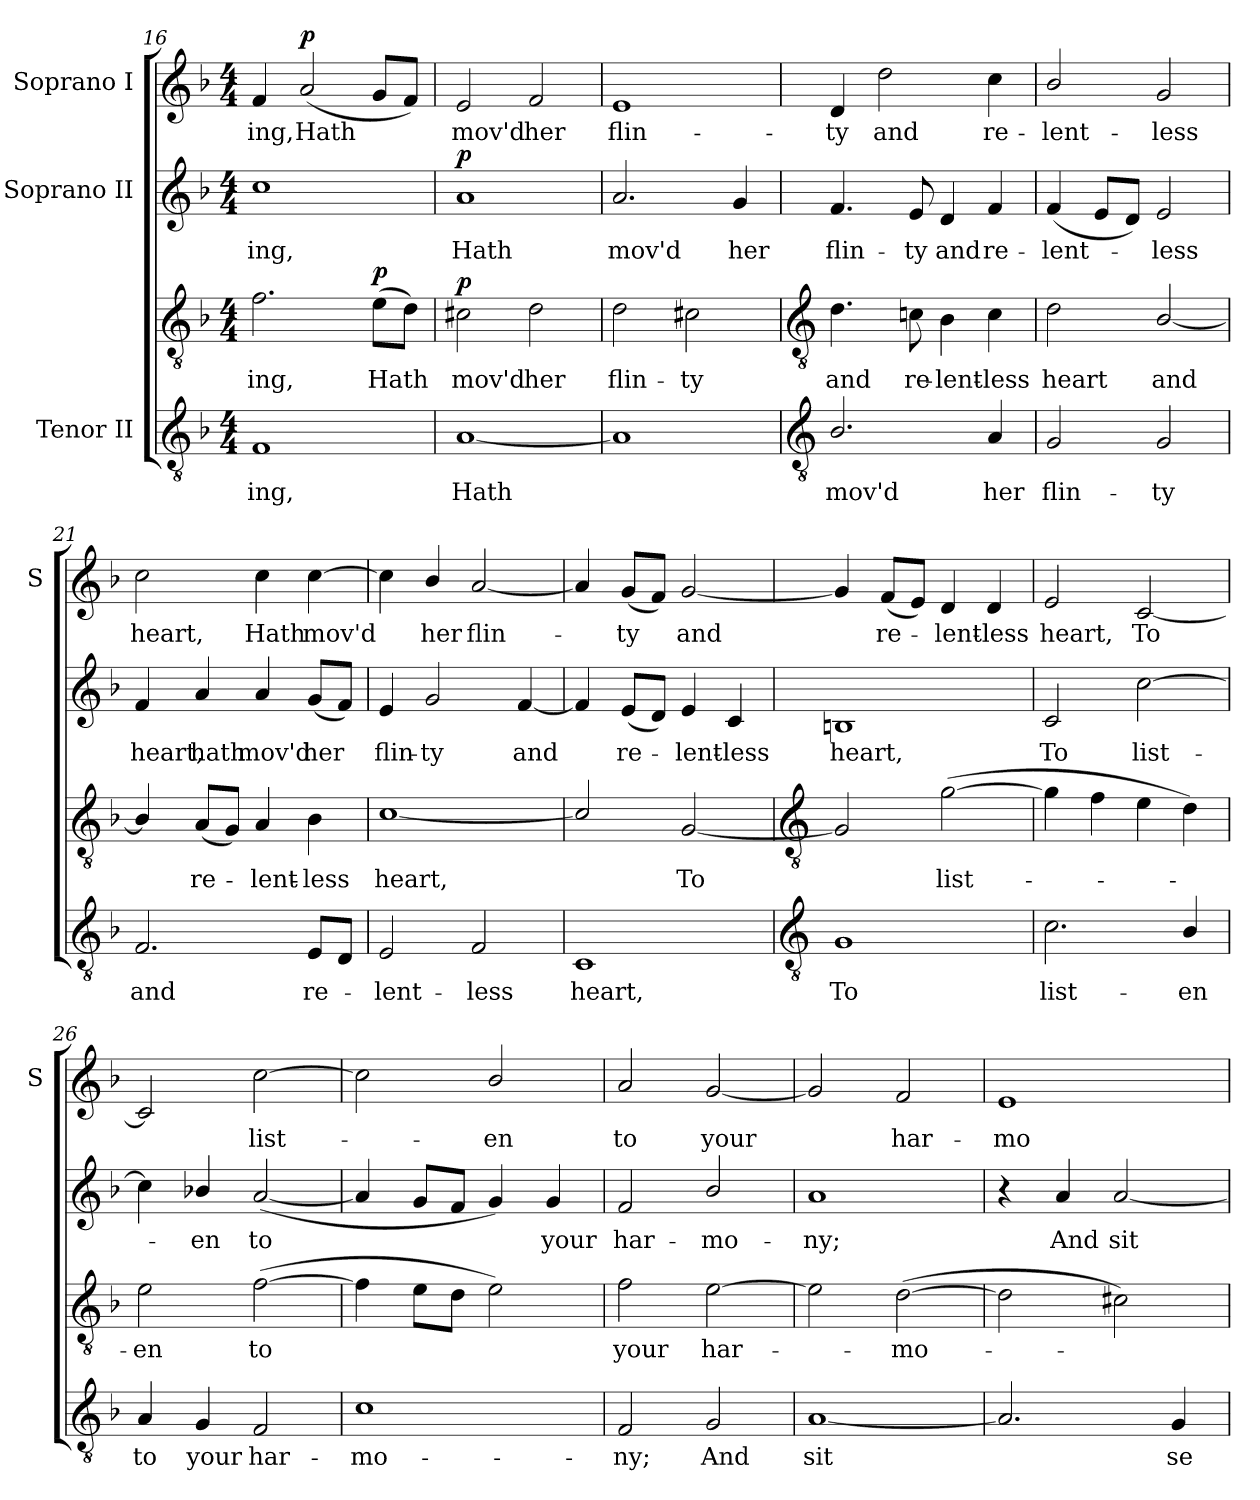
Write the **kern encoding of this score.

**kern	**text	**kern	**text	**dynam	**kern	**text	**dynam	**kern	**text	**dynam
*part3	*part3	*part3	*part3	*part3	*part2	*part2	*part2	*part1	*part1	*part1
*staff4	*staff4	*staff3	*staff3	*staff3/4	*staff2	*staff2	*staff2	*staff1	*staff1	*staff1
*I"Tenor II	*	*	*	*	*I"Soprano II	*	*	*I"Soprano I	*	*
*	*	*	*	*	*	*	*	*I'S	*	*
*clefGv2	*	*clefGv2	*	*	*clefG2	*	*	*clefG2	*	*
*k[b-]	*	*k[b-]	*	*	*k[b-]	*	*	*k[b-]	*	*
*F:	*	*F:	*	*	*F:	*	*	*F:	*	*
*M4/4	*	*M4/4	*	*	*M4/4	*	*	*M4/4	*	*
=16	=16	=16	=16	=16	=16	=16	=16	=16	=16	=16
!	!LO:LY:b	!	!LO:LY:b	!	!	!LO:LY:b	!	!	!LO:LY:b	!
1F	ing,	2.f	-ing,	.	1cc	-ing,	.	4f	ing,	.
!	!	!	!	!	!	!	!	!	!LO:LY:b	!LO:DY:b
.	.	.	.	.	.	.	.	(<2a	Hath	p
!	!	!	!LO:LY:b	!LO:DY:b	!	!	!	!	!	!
.	.	(>8eL	Hath	p	.	.	.	8gL	.	.
.	.	8dJ)	.	.	.	.	.	8fJ)	.	.
=17	=17	=17	=17	=17	=17	=17	=17	=17	=17	=17
!	!LO:LY:b	!	!LO:LY:b	!LO:DY:b=2	!	!LO:LY:b	!LO:DY:b	!	!LO:LY:b	!
[1A	Hath	2c#X	mov'd	p	1a	Hath	p	2e	mov'd	.
!	!	!	!LO:LY:b	!	!	!	!	!	!LO:LY:b	!
.	.	2d	her	.	.	.	.	2f	her	.
=18	=18	=18	=18	=18	=18	=18	=18	=18	=18	=18
!	!	!	!LO:LY:b	!	!	!LO:LY:b	!	!	!LO:LY:b	!
1A]	.	2d	flin-	.	2.a	mov'd	.	1e	flin-	.
!	!	!	!LO:LY:b	!	!	!	!	!	!	!
.	.	2c#X	-ty	.	.	.	.	.	.	.
!	!	!	!	!	!	!LO:LY:b	!	!	!	!
.	.	.	.	.	4g	her	.	.	.	.
!!LO:LB:g=z
=19	=19	=19	=19	=19	=19	=19	=19	=19	=19	=19
*clefGv2	*	*clefGv2	*	*	*	*	*	*	*	*
!	!LO:LY:b	!	!LO:LY:b	!	!	!LO:LY:b	!	!	!LO:LY:b	!
2.B-/	mov'd	4.d	and	.	4.f	flin-	.	4d	-ty	.
!	!	!	!	!	!	!	!	!	!LO:LY:b	!
.	.	.	.	.	.	.	.	2dd	and	.
!	!	!	!LO:LY:b	!	!	!LO:LY:b	!	!	!	!
.	.	8cn\	re-	.	8e	-ty	.	.	.	.
!	!	!	!LO:LY:b	!	!	!LO:LY:b	!	!	!	!
.	.	4B-	-lent-	.	4d	and	.	.	.	.
!	!LO:LY:b	!	!LO:LY:b	!	!	!LO:LY:b	!	!	!LO:LY:b	!
4A/	her	4c	-less	.	4f	re-	.	4cc	re-	.
=20	=20	=20	=20	=20	=20	=20	=20	=20	=20	=20
!	!LO:LY:b	!	!LO:LY:b	!	!	!LO:LY:b	!	!	!LO:LY:b	!
2G	flin-	2d	heart	.	(<4f	-lent-	.	2b-/	-lent-	.
.	.	.	.	.	8eL	.	.	.	.	.
.	.	.	.	.	8dJ)	.	.	.	.	.
!	!LO:LY:b	!	!LO:LY:b	!	!	!LO:LY:b	!	!	!LO:LY:b	!
2G	-ty	[2B-/	and	.	2e	less	.	2g	-less	.
=21	=21	=21	=21	=21	=21	=21	=21	=21	=21	=21
!	!LO:LY:b	!	!	!	!	!LO:LY:b	!	!	!LO:LY:b	!
2.F	and	4B-/]	.	.	4f	heart,	.	2cc	heart,	.
!	!	!	!LO:LY:b	!	!	!LO:LY:b	!	!	!	!
.	.	(<8AL	re-	.	4a	hath	.	.	.	.
.	.	8GJ)	.	.	.	.	.	.	.	.
!	!	!	!LO:LY:b	!	!	!LO:LY:b	!	!	!LO:LY:b	!
.	.	4A	lent-	.	4a	mov'd	.	4cc	Hath	.
!	!LO:LY:b	!	!LO:LY:b	!	!	!LO:LY:b	!	!	!LO:LY:b	!
8EL	re-	4B-	-less	.	(<8gL	her	.	[4cc	mov'd	.
8DJ	.	.	.	.	8fJ)	.	.	.	.	.
=22	=22	=22	=22	=22	=22	=22	=22	=22	=22	=22
!	!LO:LY:b	!	!LO:LY:b	!	!	!LO:LY:b	!	!	!	!
2E	lent-	[1c/	heart,	.	4e	flin-	.	4cc]	.	.
!	!	!	!	!	!	!LO:LY:b	!	!	!LO:LY:b	!
.	.	.	.	.	2g	-ty	.	4b-/	her	.
!	!LO:LY:b	!	!	!	!	!	!	!	!LO:LY:b	!
2F	-less	.	.	.	.	.	.	[2a	flin-	.
!	!	!	!	!	!	!LO:LY:b	!	!	!	!
.	.	.	.	.	[4f	and	.	.	.	.
=23	=23	=23	=23	=23	=23	=23	=23	=23	=23	=23
!	!LO:LY:b	!	!	!	!	!	!	!	!	!
1C	heart,	2c/]	.	.	4f]	.	.	4a]	.	.
!	!	!	!	!	!	!LO:LY:b	!	!	!LO:LY:b	!
.	.	.	.	.	(<8eL	re-	.	(<8gL	ty	.
.	.	.	.	.	8dJ)	.	.	8fJ)	.	.
!	!	!	!LO:LY:b	!	!	!LO:LY:b	!	!	!LO:LY:b	!
.	.	[2G	To	.	4e	lent-	.	[2g	and	.
!	!	!	!	!	!	!LO:LY:b	!	!	!	!
.	.	.	.	.	4c	-less	.	.	.	.
!!LO:LB:g=z
=24	=24	=24	=24	=24	=24	=24	=24	=24	=24	=24
*clefGv2	*	*clefGv2	*	*	*	*	*	*	*	*
!	!LO:LY:b	!	!	!	!	!LO:LY:b	!	!	!	!
1G	To	2G]	.	.	1Bn	heart,	.	4g]	.	.
!	!	!	!	!	!	!	!	!	!LO:LY:b	!
.	.	.	.	.	.	.	.	(<8fL	re-	.
.	.	.	.	.	.	.	.	8eJ)	.	.
!	!	!	!LO:LY:b	!	!	!	!	!	!LO:LY:b	!
.	.	(>[2g	list-	.	.	.	.	4d	lent-	.
!	!	!	!	!	!	!	!	!	!LO:LY:b	!
.	.	.	.	.	.	.	.	4d	-less	.
=25	=25	=25	=25	=25	=25	=25	=25	=25	=25	=25
!	!LO:LY:b	!	!	!	!	!LO:LY:b	!	!	!LO:LY:b	!
2.c	list-	4g]	.	.	2c	To	.	2e	heart,	.
.	.	4f	.	.	.	.	.	.	.	.
!	!	!	!	!	!	!LO:LY:b	!	!	!LO:LY:b	!
.	.	4e	.	.	[2cc	list-	.	[2c	To	.
!	!LO:LY:b	!	!	!	!	!	!	!	!	!
4B-/	-en	4d)	.	.	.	.	.	.	.	.
=26	=26	=26	=26	=26	=26	=26	=26	=26	=26	=26
!	!LO:LY:b	!	!LO:LY:b	!	!	!	!	!	!	!
4A	to	2e	en	.	4cc]	.	.	2c]	.	.
!	!LO:LY:b	!	!	!	!	!LO:LY:b	!	!	!	!
4G	your	.	.	.	4b-X/	en	.	.	.	.
!	!LO:LY:b	!	!LO:LY:b	!	!	!LO:LY:b	!	!	!LO:LY:b	!
2F	har-	(>[2f	to	.	(<[2a	to	.	[2cc	list-	.
=27	=27	=27	=27	=27	=27	=27	=27	=27	=27	=27
!	!LO:LY:b	!	!	!	!	!	!	!	!	!
1c	-mo-	4f]	.	.	4a]	.	.	2cc]	.	.
.	.	8eL	.	.	8gL	.	.	.	.	.
.	.	8dJ	.	.	8fJ	.	.	.	.	.
!	!	!	!	!	!	!	!	!	!LO:LY:b	!
.	.	2e)	.	.	4g)	.	.	2b-/	en	.
!	!	!	!	!	!	!LO:LY:b	!	!	!	!
.	.	.	.	.	4g	your	.	.	.	.
=28	=28	=28	=28	=28	=28	=28	=28	=28	=28	=28
!	!LO:LY:b	!	!LO:LY:b	!	!	!LO:LY:b	!	!	!LO:LY:b	!
2F	ny;	2f	-your	.	2f	har-	.	2a	to	.
!	!LO:LY:b	!	!LO:LY:b	!	!	!LO:LY:b	!	!	!LO:LY:b	!
2G	And	[2e	har-	.	2b-/	-mo-	.	[2g	your	.
=29	=29	=29	=29	=29	=29	=29	=29	=29	=29	=29
!	!LO:LY:b	!	!	!	!	!LO:LY:b	!	!	!	!
[1A/	sit	2e]	.	.	1a	-ny;	.	2g]	.	.
!	!	!	!LO:LY:b	!	!	!	!	!	!LO:LY:b	!
.	.	(>[2d	mo-	.	.	.	.	2f	har-	.
=30	=30	=30	=30	=30	=30	=30	=30	=30	=30	=30
!	!	!	!	!	!	!	!	!	!LO:LY:b	!
2.A/]	.	2d]	.	.	4r	.	.	1e	-mo-	.
!	!	!	!	!	!	!LO:LY:b	!	!	!	!
.	.	.	.	.	4a	And	.	.	.	.
!	!	!	!	!	!	!LO:LY:b	!	!	!	!
.	.	2c#X)	.	.	[2a	sit	.	.	.	.
!	!LO:LY:b	!	!	!	!	!	!	!	!	!
4G	se-	.	.	.	.	.	.	.	.	.
=	=	=	=	=	=	=	=	=	=	=
*-	*-	*-	*-	*-	*-	*-	*-	*-	*-	*-
